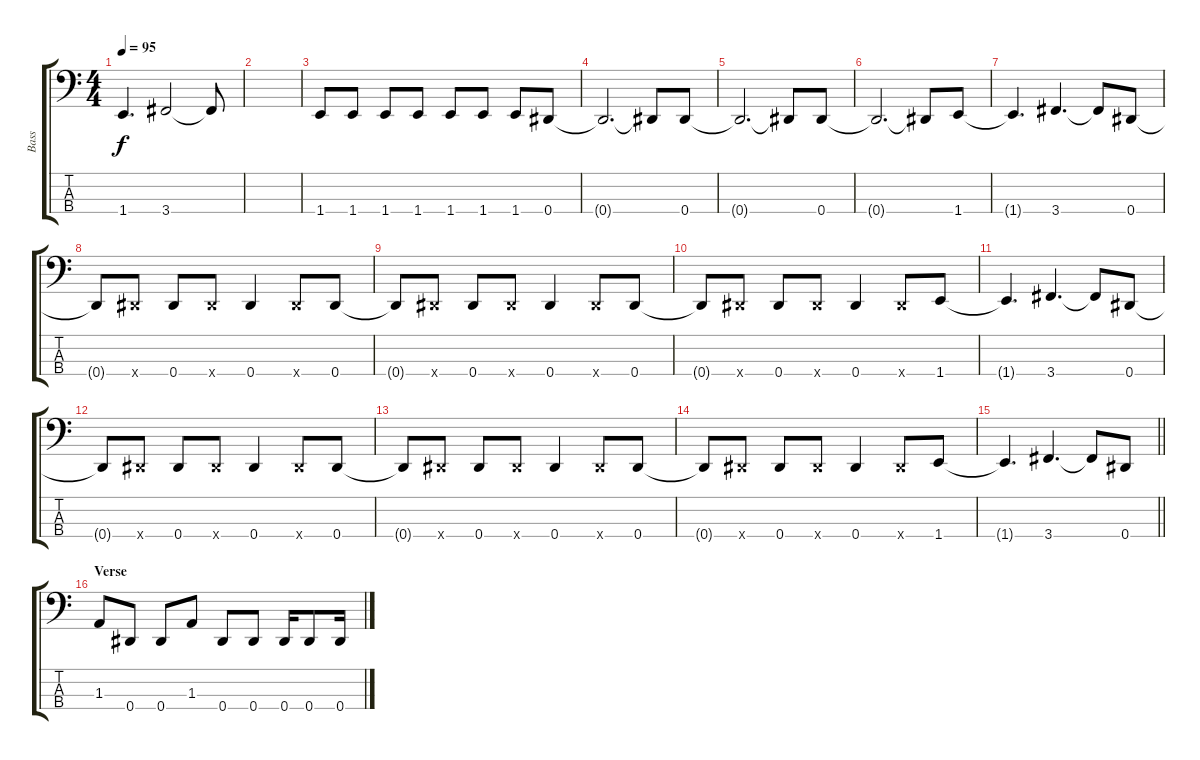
\track ("Bass" "Bass") {instrument electricbasspick}
\staff {score tabs}
\tuning (Gb2 Db2 Ab1 Eb1) {hide}
\ts (4 4)
\tempo 95
\clef f4
\ks c
1.4.4{d dy f} 3.4.2 3.4{t}.8 |
|
1.4.8 1.4.8 1.4.8 1.4.8 1.4.8 1.4.8 1.4.8 0.4.8 |
0.4{t}.2{d} 0.4{t}.8 0.4.8 |
0.4{t}.2{d} 0.4{t}.8 0.4.8 |
0.4{t}.2{d} 0.4{t}.8 1.4.8 |
1.4{t}.4{d} 3.4.4{d} 3.4{t}.8 0.4.8 |
0.4{t}.8 0.4{x}.8 0.4.8 0.4{x}.8 0.4.4 0.4{x}.8 0.4.8 |
0.4{t}.8 0.4{x}.8 0.4.8 0.4{x}.8 0.4.4 0.4{x}.8 0.4.8 |
0.4{t}.8 0.4{x}.8 0.4.8 0.4{x}.8 0.4.4 0.4{x}.8 1.4.8 |
1.4{t}.4{d} 3.4.4{d} 3.4{t}.8 0.4.8 |
0.4{t}.8 0.4{x}.8 0.4.8 0.4{x}.8 0.4.4 0.4{x}.8 0.4.8 |
0.4{t}.8 0.4{x}.8 0.4.8 0.4{x}.8 0.4.4 0.4{x}.8 0.4.8 |
0.4{t}.8 0.4{x}.8 0.4.8 0.4{x}.8 0.4.4 0.4{x}.8 1.4.8 |
\barLineRight lightlight
1.4{t}.4{d} 3.4.4{d} 3.4{t}.8 0.4.8 |
\section ("" "Verse")
1.3.8 0.4.8 0.4.8 1.3.8 0.4.8 0.4.8 0.4.16 0.4.8 0.4.16
